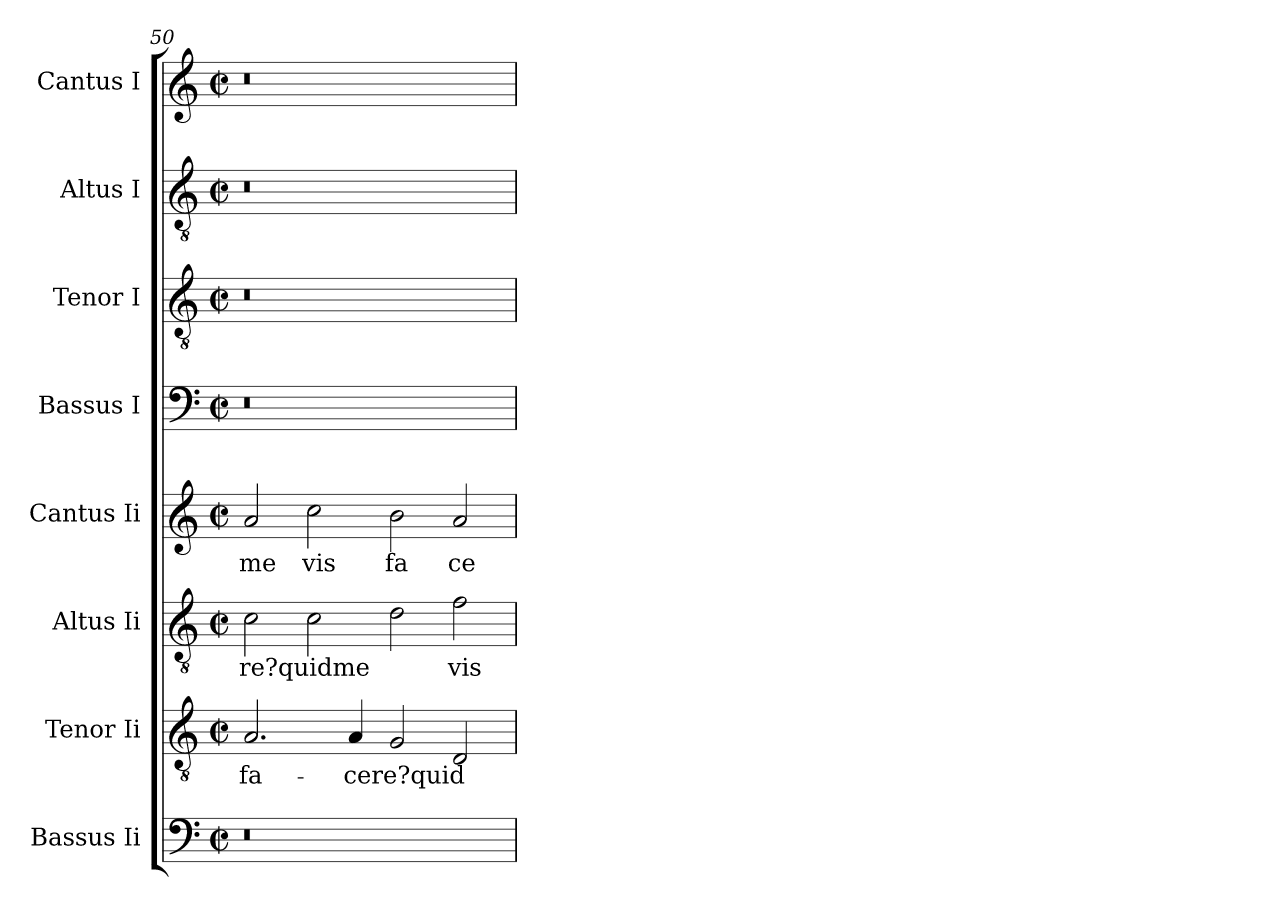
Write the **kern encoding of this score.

**kern	**kern	**text	**kern	**text	**kern	**text	**kern	**kern	**kern	**kern
*part8	*part7	*part7	*part6	*part6	*part5	*part5	*part4	*part3	*part2	*part1
*staff8	*staff7	*staff7	*staff6	*staff6	*staff5	*staff5	*staff4	*staff3	*staff2	*staff1
*I"Bassus Ii	*I"Tenor Ii	*	*I"Altus Ii	*	*I"Cantus Ii	*	*I"Bassus I	*I"Tenor I	*I"Altus I	*I"Cantus I
*clefF4	*clefGv2	*	*clefGv2	*	*clefG2	*	*clefF4	*clefGv2	*clefGv2	*clefG2
*M2/2	*M2/2	*	*M2/2	*	*M2/2	*	*M2/2	*M2/2	*M2/2	*M2/2
*met(c|)	*met(c|)	*	*met(c|)	*	*met(c|)	*	*met(c|)	*met(c|)	*met(c|)	*met(c|)
=50	=50	=50	=50	=50	=50	=50	=50	=50	=50	=50
!	!	!LO:LY:b:cj	!	!LO:LY:b	!	!LO:LY:b:cj	!	!	!	!
0r	2.A/	fa-	2c\	re?quidme	2a/	me	0r	0r	0r	0r
!	!	!	!	!	!	!LO:LY:b:cj	!	!	!	!
.	.	.	2c\	.	2cc\	vis	.	.	.	.
!	!	!LO:LY:b	!	!	!	!	!	!	!	!
.	4A/	-cere?quid	.	.	.	.	.	.	.	.
!	!	!	!	!	!	!LO:LY:b:cj	!	!	!	!
.	2G/	.	2d\	.	2b\	fa	.	.	.	.
!	!	!	!	!LO:LY:b:cj	!	!LO:LY:b:cj	!	!	!	!
.	2D/	.	2f\	vis	2a/	ce	.	.	.	.
=	=	=	=	=	=	=	=	=	=	=
*-	*-	*-	*-	*-	*-	*-	*-	*-	*-	*-
